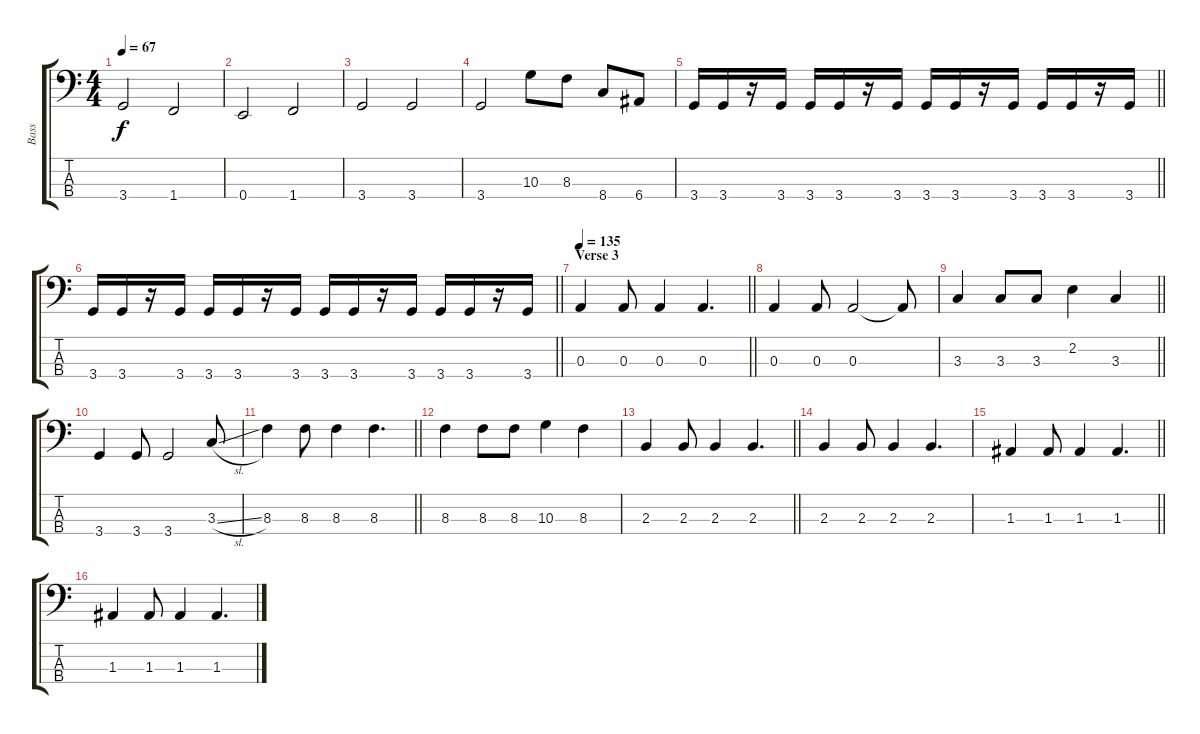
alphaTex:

\track ("Bass" "Bass") {instrument electricbassfinger}
\staff {score tabs}
\tuning (G2 D2 A1 E1) {hide}
\ts (4 4)
\tempo 67
\clef f4
\ks c
3.4.2{dy f} 1.4.2 |
0.4.2 1.4.2 |
3.4.2 3.4.2 |
3.4.2 10.3.8 8.3.8 8.4.8 6.4.8 |
\barLineRight lightlight
3.4.16 3.4.16 r.16 3.4.16 3.4.16 3.4.16 r.16 3.4.16 3.4.16 3.4.16 r.16 3.4.16 3.4.16 3.4.16 r.16 3.4.16 |
\barLineRight lightlight
3.4.16 3.4.16 r.16 3.4.16 3.4.16 3.4.16 r.16 3.4.16 3.4.16 3.4.16 r.16 3.4.16 3.4.16 3.4.16 r.16 3.4.16 |
\section ("" "Verse 3")
\tempo 135
\barLineRight lightlight
0.3.4 0.3.8 0.3.4 0.3.4{d} |
0.3.4 0.3.8 0.3.2 0.3{t}.8 |
\barLineRight lightlight
3.3.4 3.3.8 3.3.8 2.2.4 3.3.4 |
3.4.4 3.4.8 3.4.2 3.3{sl}.8 |
\barLineRight lightlight
8.3.4 8.3.8 8.3.4 8.3.4{d} |
8.3.4 8.3.8 8.3.8 10.3.4 8.3.4 |
\barLineRight lightlight
2.3.4 2.3.8 2.3.4 2.3.4{d} |
2.3.4 2.3.8 2.3.4 2.3.4{d} |
\barLineRight lightlight
1.3.4 1.3.8 1.3.4 1.3.4{d} |
1.3.4 1.3.8 1.3.4 1.3.4{d}
